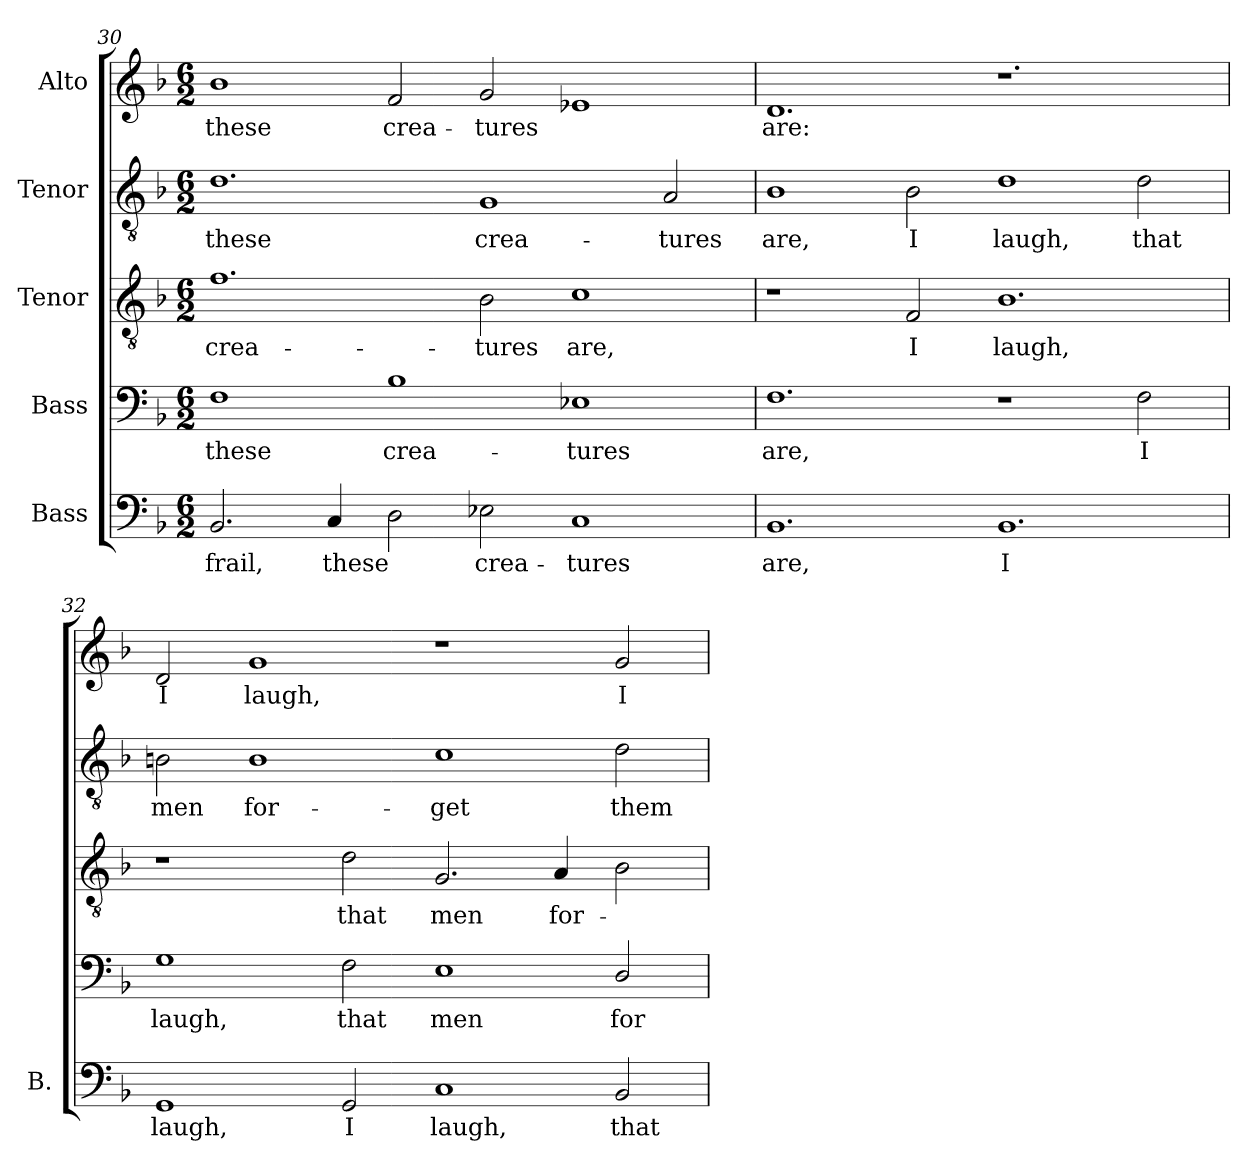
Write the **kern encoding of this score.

**kern	**text	**kern	**text	**kern	**text	**kern	**text	**kern	**text
*part5	*part5	*part4	*part4	*part3	*part3	*part2	*part2	*part1	*part1
*staff5	*staff5	*staff4	*staff4	*staff3	*staff3	*staff2	*staff2	*staff1	*staff1
*I"Bass	*	*I"Bass	*	*I"Tenor	*	*I"Tenor	*	*I"Alto	*
*I'B.	*	*	*	*	*	*	*	*	*
!!LO:PB:g=z
*clefF4	*	*clefF4	*	*clefGv2	*	*clefGv2	*	*clefG2	*
*	*	*ITrd7c12	*	*ITrd7c12	*	*ITrd7c12	*	*	*
*k[b-]	*	*k[b-]	*	*k[b-]	*	*k[b-]	*	*k[b-]	*
*F:	*	*F:	*	*F:	*	*F:	*	*F:	*
*M6/2	*	*M6/2	*	*M6/2	*	*M6/2	*	*M6/2	*
=30	=30	=30	=30	=30	=30	=30	=30	=30	=30
!	!LO:LY:b:color=#000000	!	!	!	!	!	!	!	!
!	!	!	!LO:LY:b:color=#000000	!	!	!	!	!	!
!	!	!	!	!	!LO:LY:b:color=#000000	!	!	!	!
!	!	!	!	!	!	!	!LO:LY:b:color=#000000	!	!
!	!	!	!	!	!	!	!	!	!LO:LY:b:color=#000000
2.BB-i/	frail,	1FFi	these	1.Fi	crea-	1.Di	these	1b-i	these
!	!LO:LY:b:color=#000000	!	!	!	!	!	!	!	!
4Ci/	these	.	.	.	.	.	.	.	.
!	!	!	!LO:LY:b:color=#000000	!	!	!	!	!	!
!	!	!	!	!	!	!	!	!	!LO:LY:b:color=#000000
2Di\	.	1BB-i	crea-	.	.	.	.	2fi/	crea-
!	!LO:LY:b:color=#000000	!	!	!	!	!	!	!	!
!	!	!	!	!	!LO:LY:b:color=#000000	!	!	!	!
!	!	!	!	!	!	!	!LO:LY:b:color=#000000	!	!
!	!	!	!	!	!	!	!	!	!LO:LY:b:color=#000000
2E-Xi\	crea-	.	.	2BB-i\	-tures	1GGi	crea-	2gi/	-tures
!	!LO:LY:b:color=#000000	!	!	!	!	!	!	!	!
!	!	!	!LO:LY:b:color=#000000	!	!	!	!	!	!
!	!	!	!	!	!LO:LY:b:color=#000000	!	!	!	!
1Ci	-tures	1EE-Xi	-tures	1Ci	are,	.	.	1e-Xi	.
!	!	!	!	!	!	!	!LO:LY:b:color=#000000	!	!
.	.	.	.	.	.	2AAi/	-tures	.	.
=31	=31	=31	=31	=31	=31	=31	=31	=31	=31
!	!LO:LY:b:color=#000000	!	!	!	!	!	!	!	!
!	!	!	!LO:LY:b:color=#000000	!	!	!	!	!	!
!	!	!	!	!	!	!	!LO:LY:b:color=#000000	!	!
!	!	!	!	!	!	!	!	!	!LO:LY:b:color=#000000
1.BB-i	are,	1.FFi	are,	1r	.	1BB-i	are,	1.di	are:
!	!	!	!	!	!LO:LY:b:color=#000000	!	!	!	!
!	!	!	!	!	!	!	!LO:LY:b:color=#000000	!	!
.	.	.	.	2FFi/	I	2BB-i\	I	.	.
!	!LO:LY:b:color=#000000	!	!	!	!	!	!	!	!
!	!	!	!	!	!LO:LY:b:color=#000000	!	!	!	!
!	!	!	!	!	!	!	!LO:LY:b:color=#000000	!	!
1.BB-i	I	1r	.	1.BB-i	laugh,	1Di	laugh,	1.r	.
!	!	!	!LO:LY:b:color=#000000	!	!	!	!	!	!
!	!	!	!	!	!	!	!LO:LY:b:color=#000000	!	!
.	.	2FFi\	I	.	.	2Di\	that	.	.
=32	=32	=32	=32	=32	=32	=32	=32	=32	=32
!	!LO:LY:b:color=#000000	!	!	!	!	!	!	!	!
!	!	!	!LO:LY:b:color=#000000	!	!	!	!	!	!
!	!	!	!	!	!	!	!LO:LY:b:color=#000000	!	!
!	!	!	!	!	!	!	!	!	!LO:LY:b:color=#000000
1GGi	laugh,	1GGi	laugh,	1r	.	2BBni\	men	2di/	I
!	!	!	!	!	!	!	!LO:LY:b:color=#000000	!	!
!	!	!	!	!	!	!	!	!	!LO:LY:b:color=#000000
.	.	.	.	.	.	1BBi	for-	1gi	laugh,
!	!LO:LY:b:color=#000000	!	!	!	!	!	!	!	!
!	!	!	!LO:LY:b:color=#000000	!	!	!	!	!	!
!	!	!	!	!	!LO:LY:b:color=#000000	!	!	!	!
2GGi/	I	2FFi\	that	2Di\	that	.	.	.	.
!	!LO:LY:b:color=#000000	!	!	!	!	!	!	!	!
!	!	!	!LO:LY:b:color=#000000	!	!	!	!	!	!
!	!	!	!	!	!LO:LY:b:color=#000000	!	!	!	!
!	!	!	!	!	!	!	!LO:LY:b:color=#000000	!	!
1Ci	laugh,	1EEi	men	2.GGi/	men	1Ci	-get	1r	.
!	!	!	!	!	!LO:LY:b:color=#000000	!	!	!	!
.	.	.	.	4AAi/	for-	.	.	.	.
!	!LO:LY:b:color=#000000	!	!	!	!	!	!	!	!
!	!	!	!LO:LY:b:color=#000000	!	!	!	!	!	!
!	!	!	!	!	!	!	!LO:LY:b:color=#000000	!	!
!	!	!	!	!	!	!	!	!	!LO:LY:b:color=#000000
2BB-i/	that	2DDi/	for-	2BB-i\	.	2Di\	them-	2gi/	I
=	=	=	=	=	=	=	=	=	=
*-	*-	*-	*-	*-	*-	*-	*-	*-	*-
